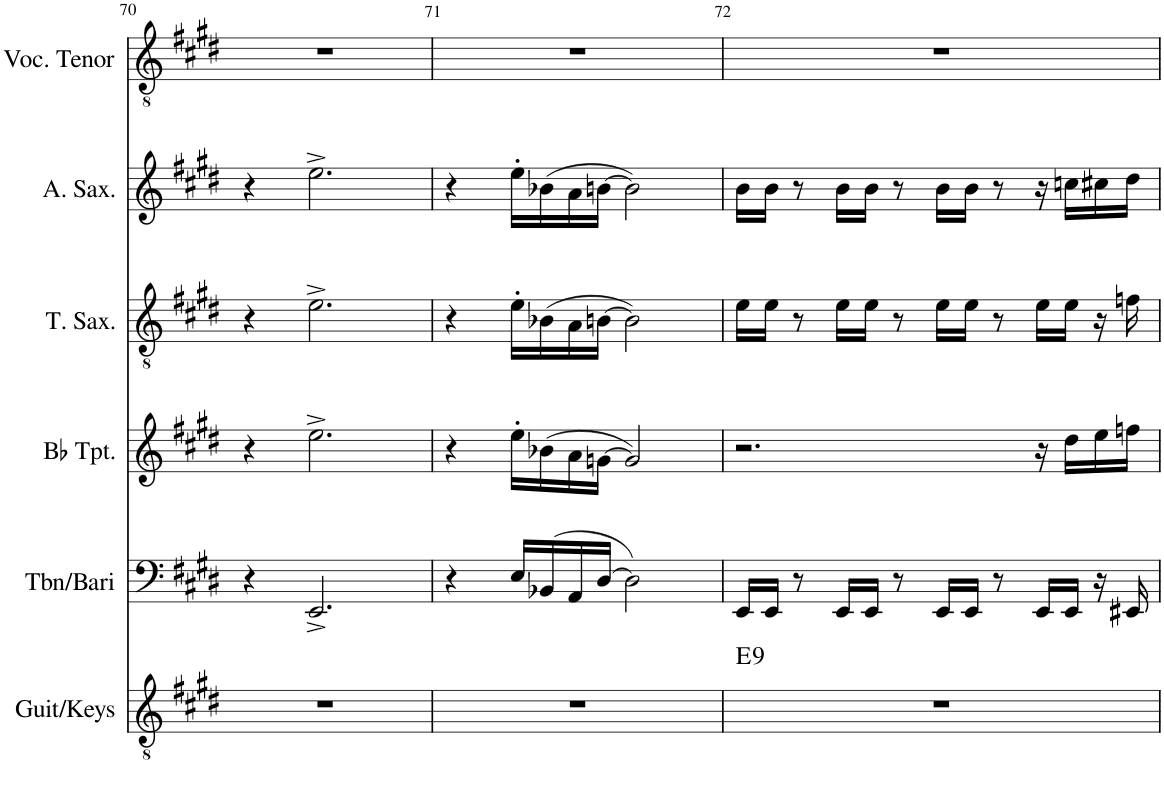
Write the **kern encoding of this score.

**kern	**harte	**kern	**kern	**kern	**kern	**kern
*part6	*part6	*part5	*part4	*part3	*part2	*part1
*staff6	*	*staff5	*staff4	*staff3	*staff2	*staff1
*I"Guit/Keys	*	*I"Tbn/Bari	*I"Bb Trumpet	*I"T. Sax.	*I"Alto Sax	*I"Voc. Tenor
*I'Guit/Keys	*	*I'Tbn/Bari	*I'Bb Tpt.	*I'T. Sax.	*I'A. Sax.	*I'Voc. Tenor
!!LO:PB:g=z
*clefGv2	*	*clefF4	*clefG2	*clefGv2	*clefG2	*clefGv2
*	*	*	*ITrd1c2	*ITrd8c14	*ITrd5c9	*
*k[f#c#g#d#]	*	*k[f#c#g#d#]	*k[f#c#g#d#]	*k[f#c#g#d#]	*k[f#c#g#d#]	*k[f#c#g#d#]
*M4/4	*	*M4/4	*M4/4	*M4/4	*M4/4	*M4/4
=70	=70	=70	=70	=70	=70	=70
1r	.	4r	4r	4r	4r	1r
.	.	2.EE^/	2.ee^\	2.e^\	2.ee^\	.
=71	=71	=71	=71	=71	=71	=71
1r	.	4r	4r	4r	4r	1r
.	.	16E/LL	16ee'\LL	16e'\LL	16ee'\LL	.
.	.	(16BB-X/	(16b-X\	(16B-X\	(16b-X\	.
.	.	16AA/	16a\	16A\	16a\	.
.	.	[16D#/JJ	[16gn\JJ	[16Bn\JJ	[16bn\JJ	.
.	.	2D#\])	2g/])	2B\])	2b\])	.
=72	=72	=72	=72	=72	=72	=72
!	!LO:H:kt=9	!	!	!	!	!
1r	E:9	16EE/LL	2.r	16e\LL	16b\LL	1r
.	.	16EE/JJ	.	16e\JJ	16b\JJ	.
.	.	8r	.	8r	8r	.
.	.	16EE/LL	.	16e\LL	16b\LL	.
.	.	16EE/JJ	.	16e\JJ	16b\JJ	.
.	.	8r	.	8r	8r	.
.	.	16EE/LL	.	16e\LL	16b\LL	.
.	.	16EE/JJ	.	16e\JJ	16b\JJ	.
.	.	8r	.	8r	8r	.
.	.	16EE/LL	16r	16e\LL	16r	.
.	.	16EE/JJ	16dd#\LL	16e\JJ	16ccn\LL	.
.	.	16r	16ee\	16r	16cc#X\	.
.	.	16EE#X/	16ffn\JJ	16fn\	16dd#\JJ	.
=	=	=	=	=	=	=
*-	*-	*-	*-	*-	*-	*-
